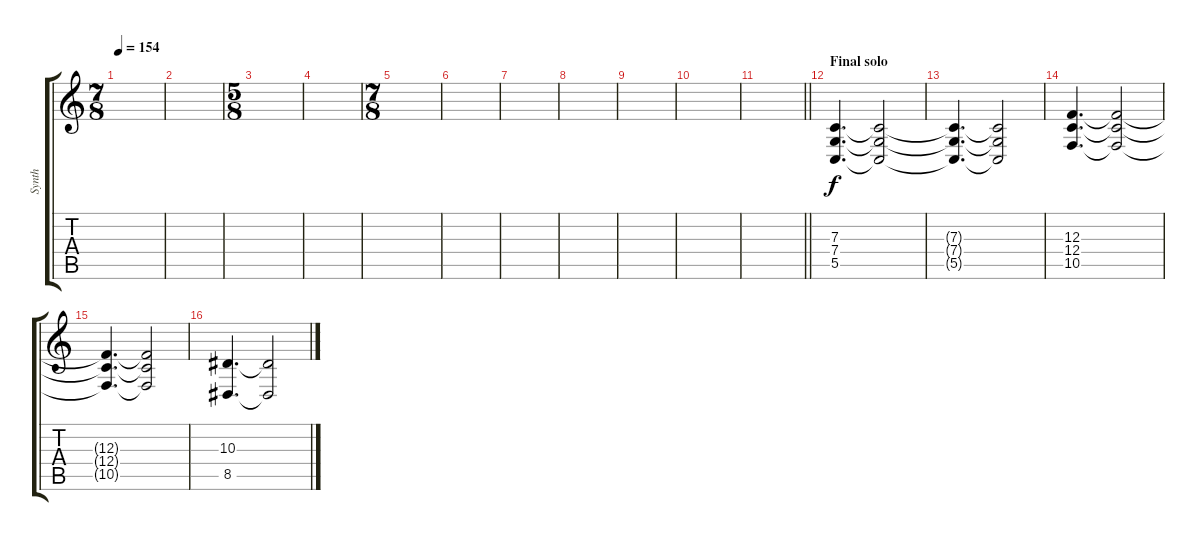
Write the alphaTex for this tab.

\track ("Synth" "Synth") {instrument lead2sawtooth}
\staff {score tabs}
\tuning (D4 A3 F3 C3 G2 C2) {hide}
\ts (7 8)
\tempo 154
\clef g2
\ks c
|
|
\ts (5 8)
|
|
\ts (7 8)
|
|
|
|
|
|
\barLineRight lightlight
|
\section ("" "Final solo")
(7.3 7.4 5.5).4{d volume 5} (7.3{t} 7.4{t} 5.5{t}).2 |
(7.3{t} 7.4{t} 5.5{t}).4{d} (7.3{t} 7.4{t} 5.5{t}).2 |
(12.3 12.4 10.5).4{d} (12.3{t} 12.4{t} 10.5{t}).2 |
(12.3{t} 12.4{t} 10.5{t}).4{d} (12.3{t} 12.4{t} 10.5{t}).2 |
(10.3 8.5).4{d} (10.3{t} 8.5{t}).2
